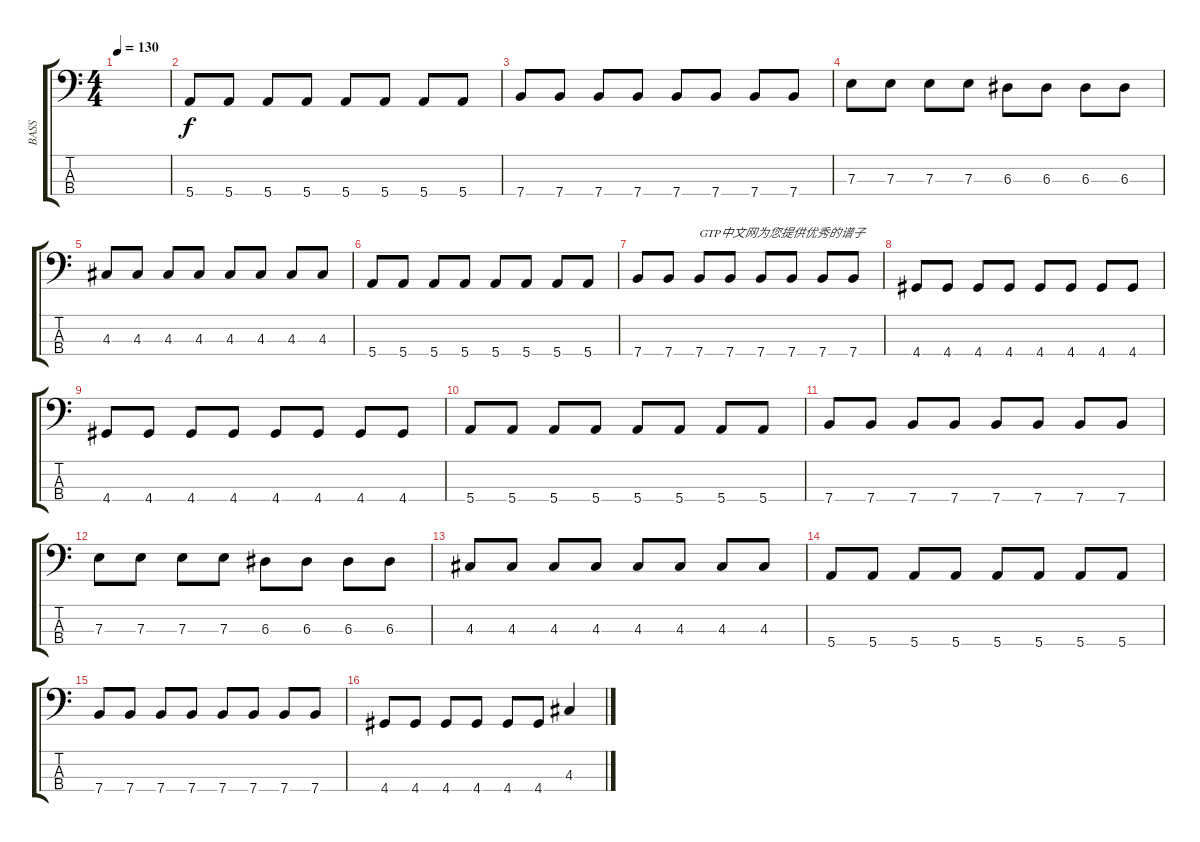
\track ("BASS" "BASS") {instrument electricbassfinger}
\staff {score tabs}
\tuning (G2 D2 A1 E1) {hide}
\ts (4 4)
\tempo 130
\clef f4
\ks c
|
5.4.8 5.4.8 5.4.8 5.4.8 5.4.8 5.4.8 5.4.8 5.4.8 |
7.4.8 7.4.8 7.4.8 7.4.8 7.4.8 7.4.8 7.4.8 7.4.8 |
7.3.8 7.3.8 7.3.8 7.3.8 6.3.8 6.3.8 6.3.8 6.3.8 |
4.3.8 4.3.8 4.3.8 4.3.8 4.3.8 4.3.8 4.3.8 4.3.8 |
5.4.8 5.4.8 5.4.8 5.4.8 5.4.8 5.4.8 5.4.8 5.4.8 |
7.4.8 7.4.8 7.4.8{txt "GTP中文网为您提供优秀的谱子"} 7.4.8 7.4.8 7.4.8 7.4.8 7.4.8 |
4.4.8 4.4.8 4.4.8 4.4.8 4.4.8 4.4.8 4.4.8 4.4.8 |
4.4.8 4.4.8 4.4.8 4.4.8 4.4.8 4.4.8 4.4.8 4.4.8 |
5.4.8 5.4.8 5.4.8 5.4.8 5.4.8 5.4.8 5.4.8 5.4.8 |
7.4.8 7.4.8 7.4.8 7.4.8 7.4.8 7.4.8 7.4.8 7.4.8 |
7.3.8 7.3.8 7.3.8 7.3.8 6.3.8 6.3.8 6.3.8 6.3.8 |
4.3.8 4.3.8 4.3.8 4.3.8 4.3.8 4.3.8 4.3.8 4.3.8 |
5.4.8 5.4.8 5.4.8 5.4.8 5.4.8 5.4.8 5.4.8 5.4.8 |
7.4.8 7.4.8 7.4.8 7.4.8 7.4.8 7.4.8 7.4.8 7.4.8 |
4.4.8 4.4.8 4.4.8 4.4.8 4.4.8 4.4.8 4.3{sl}.4
